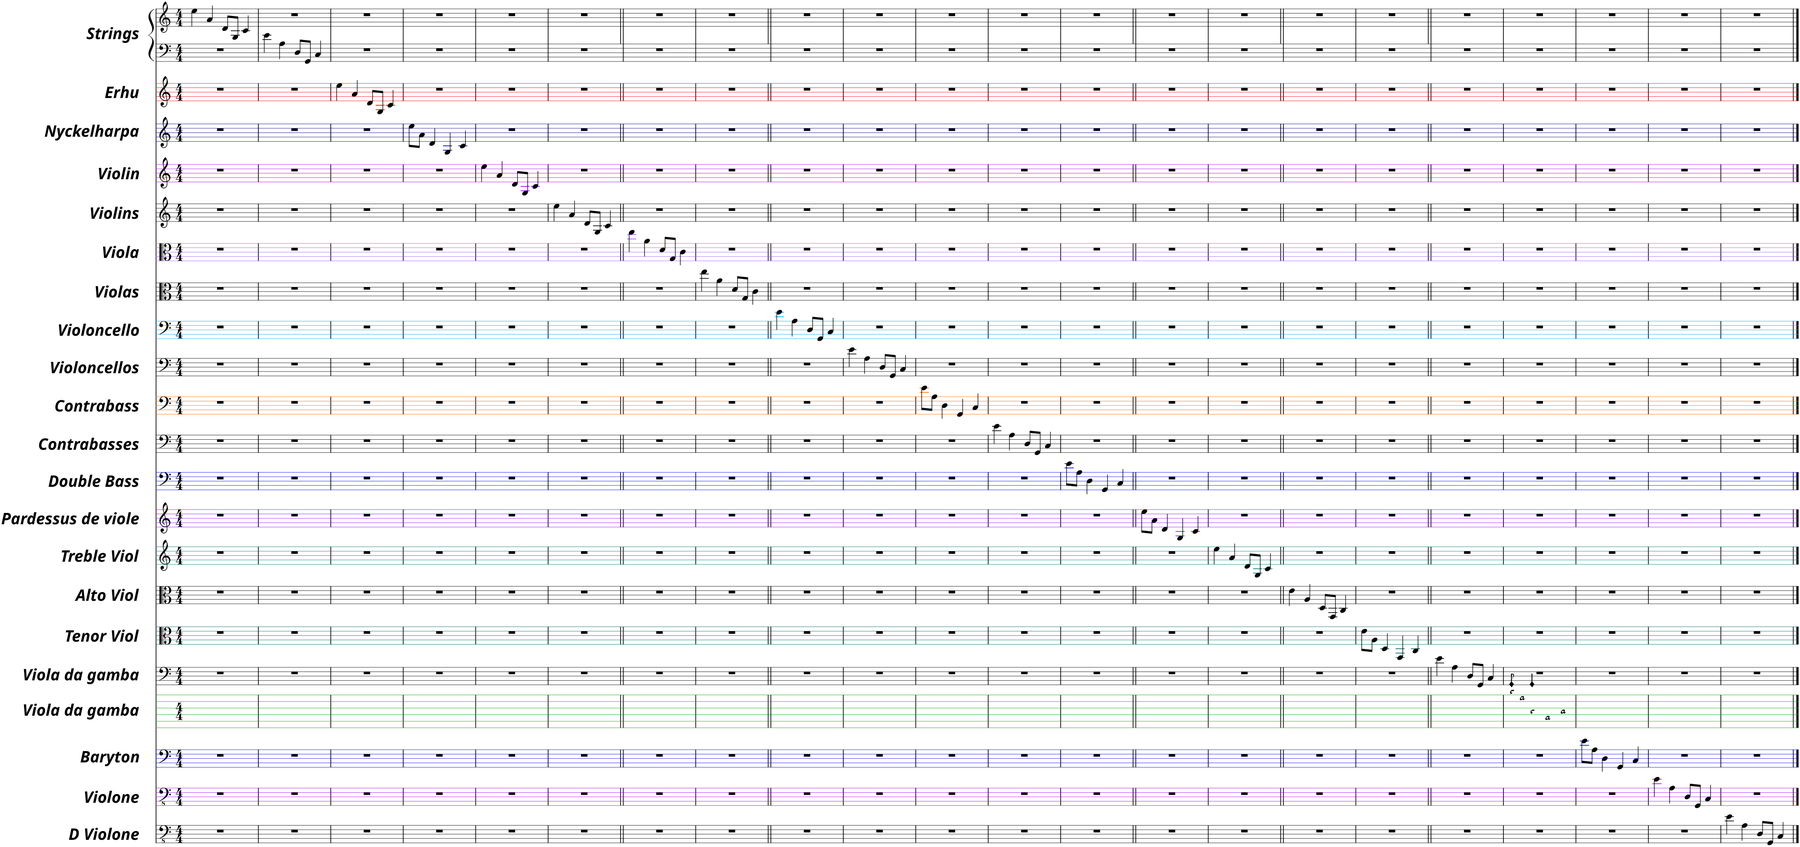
**kern	**kern	**kern	**kern	**kern	**kern	**kern	**kern	**kern	**kern	**kern	**kern	**kern	**kern	**kern	**kern	**kern	**kern	**kern	**kern	**kern	**kern
*part21	*part20	*part19	*part18	*part17	*part16	*part15	*part14	*part13	*part12	*part11	*part10	*part9	*part8	*part7	*part6	*part5	*part4	*part3	*part2	*part1	*part1
*staff22	*staff21	*staff20	*staff19	*staff18	*staff17	*staff16	*staff15	*staff14	*staff13	*staff12	*staff11	*staff10	*staff9	*staff8	*staff7	*staff6	*staff5	*staff4	*staff3	*staff2	*staff1
*I"D Violone	*I"Violone	*I"Baryton	*I"Viola da gamba	*I"Viola da gamba	*I"Tenor Viol	*I"Alto Viol	*I"Treble Viol	*I"Pardessus de viole	*I"Double Bass	*I"Contrabasses	*I"Contrabass	*I"Violoncellos	*I"Violoncello	*I"Violas	*I"Viola	*I"Violins	*I"Violin	*I"Nyckelharpa	*I"Erhu	*I"Strings	*
*I'D Vne.	*I'Vne.	*I'Bary.	*I'Vla. d. g.	*I'Vla. d. g.	*I'T. Vl.	*I'A. Vl.	*I'Tr. Vl.	*I'Pds. v.	*I'Db.	*I'Cbs.	*I'Cb.	*I'Vcs.	*I'Vc.	*I'Vlas.	*I'Vla.	*I'Vlns.	*I'Vln.	*I'Nyh.	*I'Eh.	*I'St.	*
*	*stria5	*stria5	*stria6	*	*stria5	*	*stria5	*stria5	*stria5	*	*stria5	*	*stria5	*	*stria5	*	*stria5	*stria5	*stria5	*	*
*clefFv4	*clefFv4	*clefF4	*	*clefF4	*clefC3	*clefC3	*clefG2	*clefG2	*clefF4	*clefF4	*clefF4	*clefF4	*clefF4	*clefC3	*clefC3	*clefG2	*clefG2	*clefG2	*clefG2	*clefF4	*clefG2
*Trd7c12	*Trd7c12	*	*	*	*	*	*	*	*Trd7c12	*Trd7c12	*Trd7c12	*	*	*	*	*	*	*	*	*	*
*k[]	*k[]	*k[]	*k[]	*k[]	*k[]	*k[]	*k[]	*k[]	*k[]	*k[]	*k[]	*k[]	*k[]	*k[]	*k[]	*k[]	*k[]	*k[]	*k[]	*k[]	*k[]
*M4/4	*M4/4	*M4/4	*M4/4	*M4/4	*M4/4	*M4/4	*M4/4	*M4/4	*M4/4	*M4/4	*M4/4	*M4/4	*M4/4	*M4/4	*M4/4	*M4/4	*M4/4	*M4/4	*M4/4	*M4/4	*M4/4
=1	=1	=1	=1	=1	=1	=1	=1	=1	=1	=1	=1	=1	=1	=1	=1	=1	=1	=1	=1	=1	=1
1r	1r	1r	1r	1r	1r	1r	1r	1r	1r	1r	1r	1r	1r	1r	1r	1r	1r	1r	1r	1r	4ee\
.	.	.	.	.	.	.	.	.	.	.	.	.	.	.	.	.	.	.	.	.	4a/
.	.	.	.	.	.	.	.	.	.	.	.	.	.	.	.	.	.	.	.	.	8d/L
.	.	.	.	.	.	.	.	.	.	.	.	.	.	.	.	.	.	.	.	.	8G/J
.	.	.	.	.	.	.	.	.	.	.	.	.	.	.	.	.	.	.	.	.	4c/
=2	=2	=2	=2	=2	=2	=2	=2	=2	=2	=2	=2	=2	=2	=2	=2	=2	=2	=2	=2	=2	=2
1r	1r	1r	1r	1r	1r	1r	1r	1r	1r	1r	1r	1r	1r	1r	1r	1r	1r	1r	1r	4e\	1r
.	.	.	.	.	.	.	.	.	.	.	.	.	.	.	.	.	.	.	.	4A\	.
.	.	.	.	.	.	.	.	.	.	.	.	.	.	.	.	.	.	.	.	8D/L	.
.	.	.	.	.	.	.	.	.	.	.	.	.	.	.	.	.	.	.	.	8GG/J	.
.	.	.	.	.	.	.	.	.	.	.	.	.	.	.	.	.	.	.	.	4C/	.
=3	=3	=3	=3	=3	=3	=3	=3	=3	=3	=3	=3	=3	=3	=3	=3	=3	=3	=3	=3	=3	=3
1r	1r	1r	1r	1r	1r	1r	1r	1r	1r	1r	1r	1r	1r	1r	1r	1r	1r	1r	4ee\	1r	1r
.	.	.	.	.	.	.	.	.	.	.	.	.	.	.	.	.	.	.	4a/	.	.
.	.	.	.	.	.	.	.	.	.	.	.	.	.	.	.	.	.	.	8d/L	.	.
.	.	.	.	.	.	.	.	.	.	.	.	.	.	.	.	.	.	.	8G/J	.	.
.	.	.	.	.	.	.	.	.	.	.	.	.	.	.	.	.	.	.	4c/	.	.
=4	=4	=4	=4	=4	=4	=4	=4	=4	=4	=4	=4	=4	=4	=4	=4	=4	=4	=4	=4	=4	=4
1r	1r	1r	1r	1r	1r	1r	1r	1r	1r	1r	1r	1r	1r	1r	1r	1r	1r	8ee\L	1r	1r	1r
.	.	.	.	.	.	.	.	.	.	.	.	.	.	.	.	.	.	8a\J	.	.	.
.	.	.	.	.	.	.	.	.	.	.	.	.	.	.	.	.	.	4d/	.	.	.
.	.	.	.	.	.	.	.	.	.	.	.	.	.	.	.	.	.	4G/	.	.	.
.	.	.	.	.	.	.	.	.	.	.	.	.	.	.	.	.	.	4c/	.	.	.
=5	=5	=5	=5	=5	=5	=5	=5	=5	=5	=5	=5	=5	=5	=5	=5	=5	=5	=5	=5	=5	=5
1r	1r	1r	1r	1r	1r	1r	1r	1r	1r	1r	1r	1r	1r	1r	1r	1r	4ee\	1r	1r	1r	1r
.	.	.	.	.	.	.	.	.	.	.	.	.	.	.	.	.	4a/	.	.	.	.
.	.	.	.	.	.	.	.	.	.	.	.	.	.	.	.	.	8d/L	.	.	.	.
.	.	.	.	.	.	.	.	.	.	.	.	.	.	.	.	.	8G/J	.	.	.	.
.	.	.	.	.	.	.	.	.	.	.	.	.	.	.	.	.	4c/	.	.	.	.
=6	=6	=6	=6	=6	=6	=6	=6	=6	=6	=6	=6	=6	=6	=6	=6	=6	=6	=6	=6	=6	=6
1r	1r	1r	1r	1r	1r	1r	1r	1r	1r	1r	1r	1r	1r	1r	1r	4ee\	1r	1r	1r	1r	1r
.	.	.	.	.	.	.	.	.	.	.	.	.	.	.	.	4a/	.	.	.	.	.
.	.	.	.	.	.	.	.	.	.	.	.	.	.	.	.	8d/L	.	.	.	.	.
.	.	.	.	.	.	.	.	.	.	.	.	.	.	.	.	8G/J	.	.	.	.	.
.	.	.	.	.	.	.	.	.	.	.	.	.	.	.	.	4c/	.	.	.	.	.
=7||	=7||	=7||	=7||	=7||	=7||	=7||	=7||	=7||	=7||	=7||	=7||	=7||	=7||	=7||	=7||	=7||	=7||	=7||	=7||	=7||	=7||
1r	1r	1r	1r	1r	1r	1r	1r	1r	1r	1r	1r	1r	1r	1r	4ee\	1r	1r	1r	1r	1r	1r
.	.	.	.	.	.	.	.	.	.	.	.	.	.	.	4a\	.	.	.	.	.	.
.	.	.	.	.	.	.	.	.	.	.	.	.	.	.	8d/L	.	.	.	.	.	.
.	.	.	.	.	.	.	.	.	.	.	.	.	.	.	8G/J	.	.	.	.	.	.
.	.	.	.	.	.	.	.	.	.	.	.	.	.	.	4c\	.	.	.	.	.	.
=8	=8	=8	=8	=8	=8	=8	=8	=8	=8	=8	=8	=8	=8	=8	=8	=8	=8	=8	=8	=8	=8
1r	1r	1r	1r	1r	1r	1r	1r	1r	1r	1r	1r	1r	1r	4ee\	1r	1r	1r	1r	1r	1r	1r
.	.	.	.	.	.	.	.	.	.	.	.	.	.	4a\	.	.	.	.	.	.	.
.	.	.	.	.	.	.	.	.	.	.	.	.	.	8d/L	.	.	.	.	.	.	.
.	.	.	.	.	.	.	.	.	.	.	.	.	.	8G/J	.	.	.	.	.	.	.
.	.	.	.	.	.	.	.	.	.	.	.	.	.	4c\	.	.	.	.	.	.	.
=9||	=9||	=9||	=9||	=9||	=9||	=9||	=9||	=9||	=9||	=9||	=9||	=9||	=9||	=9||	=9||	=9||	=9||	=9||	=9||	=9||	=9||
1r	1r	1r	1r	1r	1r	1r	1r	1r	1r	1r	1r	1r	4e\	1r	1r	1r	1r	1r	1r	1r	1r
.	.	.	.	.	.	.	.	.	.	.	.	.	4A\	.	.	.	.	.	.	.	.
.	.	.	.	.	.	.	.	.	.	.	.	.	8D/L	.	.	.	.	.	.	.	.
.	.	.	.	.	.	.	.	.	.	.	.	.	8GG/J	.	.	.	.	.	.	.	.
.	.	.	.	.	.	.	.	.	.	.	.	.	4C/	.	.	.	.	.	.	.	.
=10	=10	=10	=10	=10	=10	=10	=10	=10	=10	=10	=10	=10	=10	=10	=10	=10	=10	=10	=10	=10	=10
1r	1r	1r	1r	1r	1r	1r	1r	1r	1r	1r	1r	4e\	1r	1r	1r	1r	1r	1r	1r	1r	1r
.	.	.	.	.	.	.	.	.	.	.	.	4A\	.	.	.	.	.	.	.	.	.
.	.	.	.	.	.	.	.	.	.	.	.	8D/L	.	.	.	.	.	.	.	.	.
.	.	.	.	.	.	.	.	.	.	.	.	8GG/J	.	.	.	.	.	.	.	.	.
.	.	.	.	.	.	.	.	.	.	.	.	4C/	.	.	.	.	.	.	.	.	.
=11	=11	=11	=11	=11	=11	=11	=11	=11	=11	=11	=11	=11	=11	=11	=11	=11	=11	=11	=11	=11	=11
1r	1r	1r	1r	1r	1r	1r	1r	1r	1r	1r	8e\L	1r	1r	1r	1r	1r	1r	1r	1r	1r	1r
.	.	.	.	.	.	.	.	.	.	.	8A\J	.	.	.	.	.	.	.	.	.	.
.	.	.	.	.	.	.	.	.	.	.	4D\	.	.	.	.	.	.	.	.	.	.
.	.	.	.	.	.	.	.	.	.	.	4GG/	.	.	.	.	.	.	.	.	.	.
.	.	.	.	.	.	.	.	.	.	.	4C/	.	.	.	.	.	.	.	.	.	.
=12	=12	=12	=12	=12	=12	=12	=12	=12	=12	=12	=12	=12	=12	=12	=12	=12	=12	=12	=12	=12	=12
1r	1r	1r	1r	1r	1r	1r	1r	1r	1r	4e\	1r	1r	1r	1r	1r	1r	1r	1r	1r	1r	1r
.	.	.	.	.	.	.	.	.	.	4A\	.	.	.	.	.	.	.	.	.	.	.
.	.	.	.	.	.	.	.	.	.	8D/L	.	.	.	.	.	.	.	.	.	.	.
.	.	.	.	.	.	.	.	.	.	8GG/J	.	.	.	.	.	.	.	.	.	.	.
.	.	.	.	.	.	.	.	.	.	4C/	.	.	.	.	.	.	.	.	.	.	.
=13	=13	=13	=13	=13	=13	=13	=13	=13	=13	=13	=13	=13	=13	=13	=13	=13	=13	=13	=13	=13	=13
1r	1r	1r	1r	1r	1r	1r	1r	1r	8e\L	1r	1r	1r	1r	1r	1r	1r	1r	1r	1r	1r	1r
.	.	.	.	.	.	.	.	.	8A\J	.	.	.	.	.	.	.	.	.	.	.	.
.	.	.	.	.	.	.	.	.	4D\	.	.	.	.	.	.	.	.	.	.	.	.
.	.	.	.	.	.	.	.	.	4GG/	.	.	.	.	.	.	.	.	.	.	.	.
.	.	.	.	.	.	.	.	.	4C/	.	.	.	.	.	.	.	.	.	.	.	.
=14||	=14||	=14||	=14||	=14||	=14||	=14||	=14||	=14||	=14||	=14||	=14||	=14||	=14||	=14||	=14||	=14||	=14||	=14||	=14||	=14||	=14||
1r	1r	1r	1r	1r	1r	1r	1r	8ee\L	1r	1r	1r	1r	1r	1r	1r	1r	1r	1r	1r	1r	1r
.	.	.	.	.	.	.	.	8a\J	.	.	.	.	.	.	.	.	.	.	.	.	.
.	.	.	.	.	.	.	.	4d/	.	.	.	.	.	.	.	.	.	.	.	.	.
.	.	.	.	.	.	.	.	4G/	.	.	.	.	.	.	.	.	.	.	.	.	.
.	.	.	.	.	.	.	.	4c/	.	.	.	.	.	.	.	.	.	.	.	.	.
=15	=15	=15	=15	=15	=15	=15	=15	=15	=15	=15	=15	=15	=15	=15	=15	=15	=15	=15	=15	=15	=15
1r	1r	1r	1r	1r	1r	1r	4ee\	1r	1r	1r	1r	1r	1r	1r	1r	1r	1r	1r	1r	1r	1r
.	.	.	.	.	.	.	4a/	.	.	.	.	.	.	.	.	.	.	.	.	.	.
.	.	.	.	.	.	.	8d/L	.	.	.	.	.	.	.	.	.	.	.	.	.	.
.	.	.	.	.	.	.	8G/J	.	.	.	.	.	.	.	.	.	.	.	.	.	.
.	.	.	.	.	.	.	4c/	.	.	.	.	.	.	.	.	.	.	.	.	.	.
=16||	=16||	=16||	=16||	=16||	=16||	=16||	=16||	=16||	=16||	=16||	=16||	=16||	=16||	=16||	=16||	=16||	=16||	=16||	=16||	=16||	=16||
1r	1r	1r	1r	1r	1r	4e\	1r	1r	1r	1r	1r	1r	1r	1r	1r	1r	1r	1r	1r	1r	1r
.	.	.	.	.	.	4A/	.	.	.	.	.	.	.	.	.	.	.	.	.	.	.
.	.	.	.	.	.	8D/L	.	.	.	.	.	.	.	.	.	.	.	.	.	.	.
.	.	.	.	.	.	8GG/J	.	.	.	.	.	.	.	.	.	.	.	.	.	.	.
.	.	.	.	.	.	4C/	.	.	.	.	.	.	.	.	.	.	.	.	.	.	.
=17	=17	=17	=17	=17	=17	=17	=17	=17	=17	=17	=17	=17	=17	=17	=17	=17	=17	=17	=17	=17	=17
1r	1r	1r	1r	1r	8e\L	1r	1r	1r	1r	1r	1r	1r	1r	1r	1r	1r	1r	1r	1r	1r	1r
.	.	.	.	.	8A\J	.	.	.	.	.	.	.	.	.	.	.	.	.	.	.	.
.	.	.	.	.	4D/	.	.	.	.	.	.	.	.	.	.	.	.	.	.	.	.
.	.	.	.	.	4GG/	.	.	.	.	.	.	.	.	.	.	.	.	.	.	.	.
.	.	.	.	.	4C/	.	.	.	.	.	.	.	.	.	.	.	.	.	.	.	.
=18||	=18||	=18||	=18||	=18||	=18||	=18||	=18||	=18||	=18||	=18||	=18||	=18||	=18||	=18||	=18||	=18||	=18||	=18||	=18||	=18||	=18||
1r	1r	1r	1r	4e\	1r	1r	1r	1r	1r	1r	1r	1r	1r	1r	1r	1r	1r	1r	1r	1r	1r
.	.	.	.	4A\	.	.	.	.	.	.	.	.	.	.	.	.	.	.	.	.	.
.	.	.	.	8D/L	.	.	.	.	.	.	.	.	.	.	.	.	.	.	.	.	.
.	.	.	.	8GG/J	.	.	.	.	.	.	.	.	.	.	.	.	.	.	.	.	.
.	.	.	.	4C/	.	.	.	.	.	.	.	.	.	.	.	.	.	.	.	.	.
=19	=19	=19	=19	=19	=19	=19	=19	=19	=19	=19	=19	=19	=19	=19	=19	=19	=19	=19	=19	=19	=19
1r	1r	1r	8eL	1r	1r	1r	1r	1r	1r	1r	1r	1r	1r	1r	1r	1r	1r	1r	1r	1r	1r
.	.	.	8AJ	.	.	.	.	.	.	.	.	.	.	.	.	.	.	.	.	.	.
.	.	.	4D	.	.	.	.	.	.	.	.	.	.	.	.	.	.	.	.	.	.
.	.	.	4GG	.	.	.	.	.	.	.	.	.	.	.	.	.	.	.	.	.	.
.	.	.	4C	.	.	.	.	.	.	.	.	.	.	.	.	.	.	.	.	.	.
=20	=20	=20	=20	=20	=20	=20	=20	=20	=20	=20	=20	=20	=20	=20	=20	=20	=20	=20	=20	=20	=20
1r	1r	8e\L	1r	1r	1r	1r	1r	1r	1r	1r	1r	1r	1r	1r	1r	1r	1r	1r	1r	1r	1r
.	.	8A\J	.	.	.	.	.	.	.	.	.	.	.	.	.	.	.	.	.	.	.
.	.	4D\	.	.	.	.	.	.	.	.	.	.	.	.	.	.	.	.	.	.	.
.	.	4GG/	.	.	.	.	.	.	.	.	.	.	.	.	.	.	.	.	.	.	.
.	.	4C/	.	.	.	.	.	.	.	.	.	.	.	.	.	.	.	.	.	.	.
=21	=21	=21	=21	=21	=21	=21	=21	=21	=21	=21	=21	=21	=21	=21	=21	=21	=21	=21	=21	=21	=21
1r	4E\	1r	1r	1r	1r	1r	1r	1r	1r	1r	1r	1r	1r	1r	1r	1r	1r	1r	1r	1r	1r
.	4AA\	.	.	.	.	.	.	.	.	.	.	.	.	.	.	.	.	.	.	.	.
.	8DD/L	.	.	.	.	.	.	.	.	.	.	.	.	.	.	.	.	.	.	.	.
.	8GGG/J	.	.	.	.	.	.	.	.	.	.	.	.	.	.	.	.	.	.	.	.
.	4CC/	.	.	.	.	.	.	.	.	.	.	.	.	.	.	.	.	.	.	.	.
=22	=22	=22	=22	=22	=22	=22	=22	=22	=22	=22	=22	=22	=22	=22	=22	=22	=22	=22	=22	=22	=22
4E\	1r	1r	1r	1r	1r	1r	1r	1r	1r	1r	1r	1r	1r	1r	1r	1r	1r	1r	1r	1r	1r
4AA\	.	.	.	.	.	.	.	.	.	.	.	.	.	.	.	.	.	.	.	.	.
8DD/L	.	.	.	.	.	.	.	.	.	.	.	.	.	.	.	.	.	.	.	.	.
8GGG/J	.	.	.	.	.	.	.	.	.	.	.	.	.	.	.	.	.	.	.	.	.
4CC/	.	.	.	.	.	.	.	.	.	.	.	.	.	.	.	.	.	.	.	.	.
==	==	==	==	==	==	==	==	==	==	==	==	==	==	==	==	==	==	==	==	==	==
*-	*-	*-	*-	*-	*-	*-	*-	*-	*-	*-	*-	*-	*-	*-	*-	*-	*-	*-	*-	*-	*-
